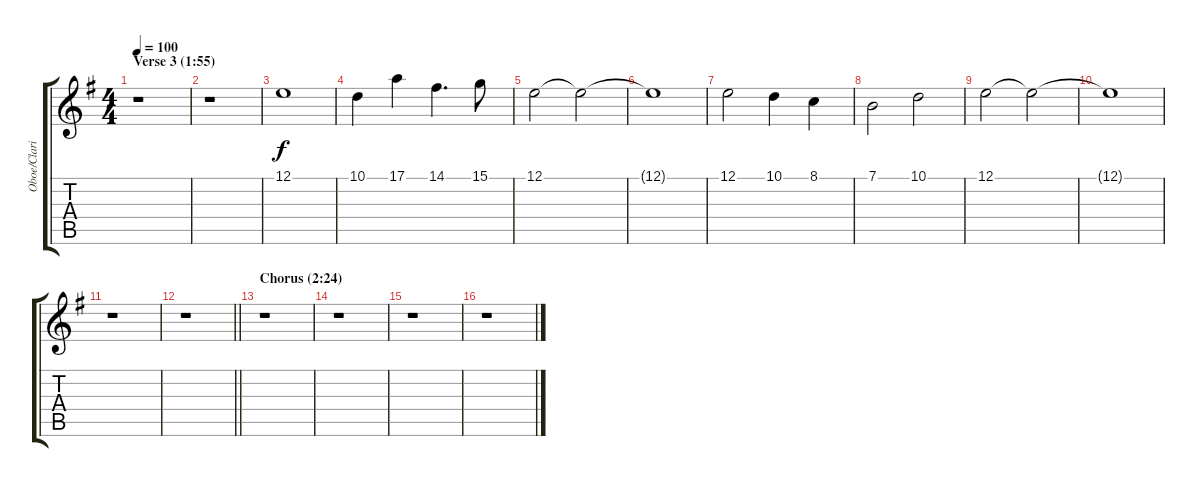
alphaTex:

\track ("Oboe/Clarinet" "Oboe/Clari") {instrument oboe}
\staff {score tabs}
\tuning (E4 B3 G3 D3 A2 E2) {hide}
\ts (4 4)
\section ("" "Verse 3 (1:55)")
\tempo 100
\clef g2
\ks g
r.1{dy f} |
r.1 |
12.1.1{volume 6} |
10.1.4 17.1.4 14.1.4{d} 15.1.8 |
12.1.2 12.1{t}.2{volume 0} |
12.1{t}.1 |
12.1.2{volume 7} 10.1.4 8.1.4 |
7.1.2 10.1.2 |
12.1.2 12.1{t}.2{volume 0} |
12.1{t}.1 |
r.1 |
\barLineRight lightlight
r.1 |
\section ("" "Chorus (2:24)")
r.1 |
r.1 |
r.1 |
r.1
